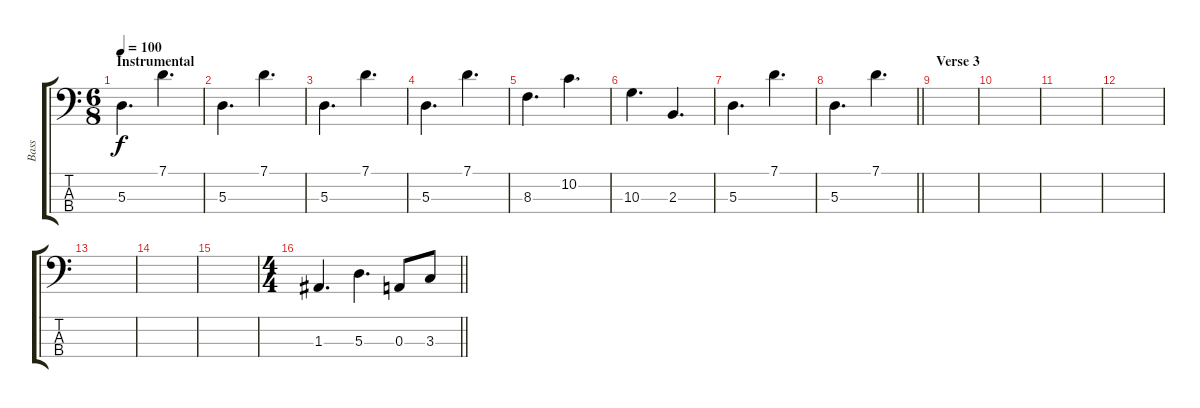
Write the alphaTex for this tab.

\track ("Bass" "Bass") {instrument electricbassfinger}
\staff {score tabs}
\tuning (G2 D2 A1 E1) {hide}
\ts (6 8)
\section ("" "Instrumental")
\tempo 100
\clef f4
\ks c
5.3.4{d dy f} 7.1.4{d} |
5.3.4{d} 7.1.4{d} |
5.3.4{d} 7.1.4{d} |
5.3.4{d} 7.1.4{d} |
8.3.4{d} 10.2.4{d} |
10.3.4{d} 2.3.4{d} |
5.3.4{d} 7.1.4{d} |
\barLineRight lightlight
5.3.4{d} 7.1.4{d} |
\section ("" "Verse 3")
|
|
|
|
|
|
|
\ts (4 4)
\barLineRight lightlight
1.3.4{d} 5.3.4{d} 0.3.8 3.3.8
